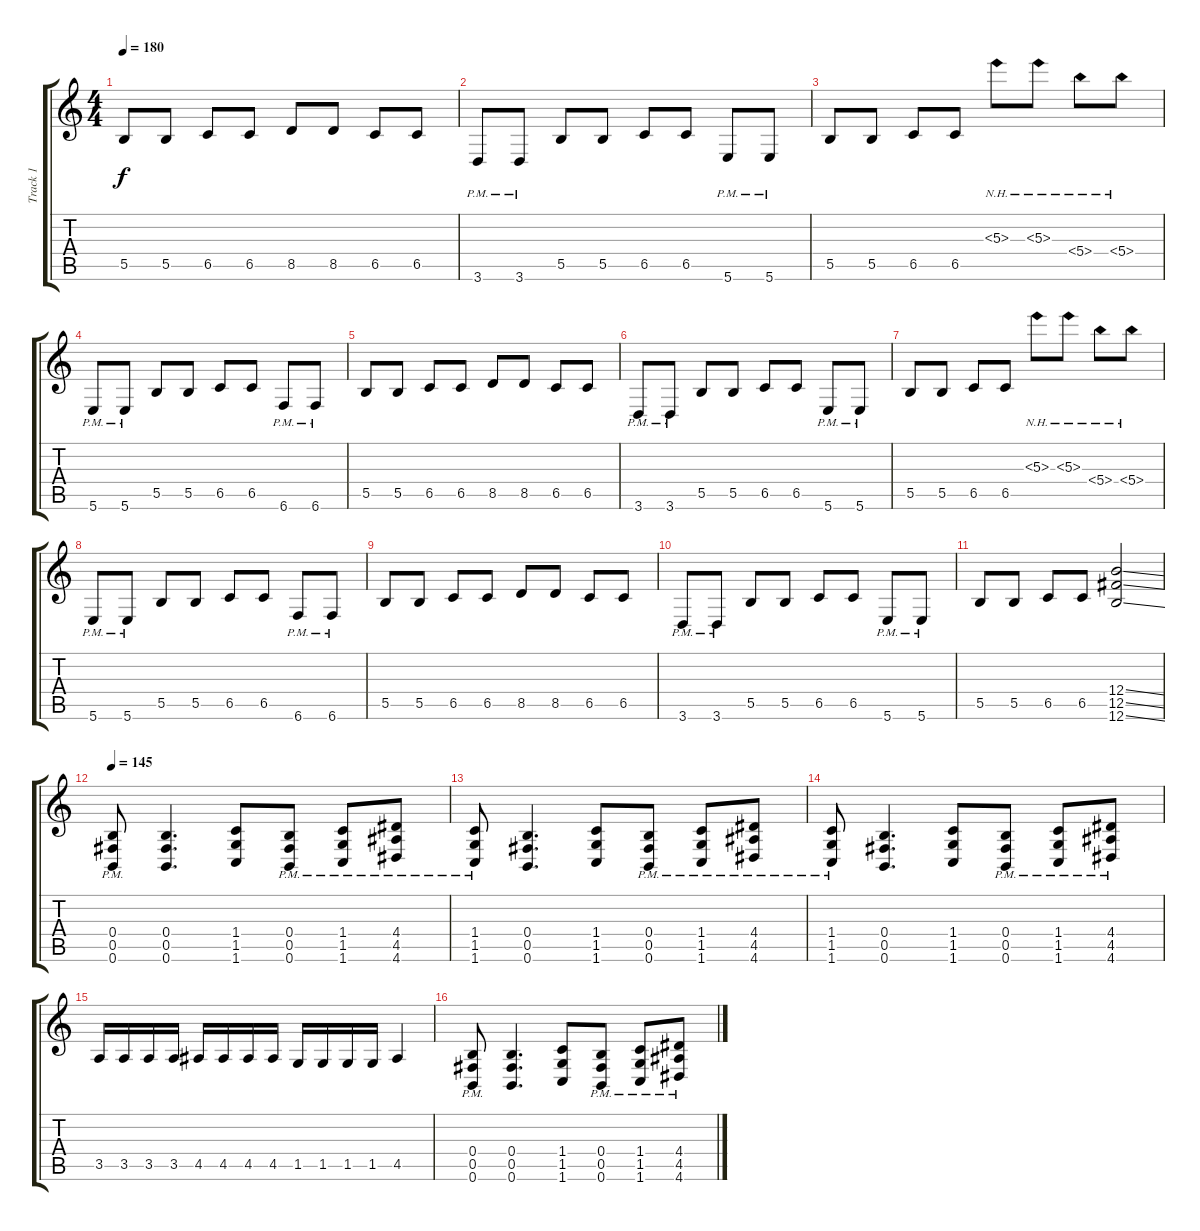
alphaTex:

\track ("Track 1" "Track 1") {instrument distortionguitar}
\staff {score tabs}
\tuning (Db4 Ab3 E3 B2 Gb2 B1) {hide}
\ts (4 4)
\tempo 180
\clef g2
\ks c
5.5.8{dy f} 5.5.8 6.5.8 6.5.8 8.5.8 8.5.8 6.5.8 6.5.8 |
3.6{pm}.8 3.6{pm}.8 5.5.8 5.5.8 6.5.8 6.5.8 5.6{pm}.8 5.6{pm}.8 |
5.5.8 5.5.8 6.5.8 6.5.8 5.3{nh}.8 5.3{nh}.8 5.4{nh}.8 5.4{nh}.8 |
5.6{pm}.8 5.6{pm}.8 5.5.8 5.5.8 6.5.8 6.5.8 6.6{pm}.8 6.6{pm}.8 |
5.5.8 5.5.8 6.5.8 6.5.8 8.5.8 8.5.8 6.5.8 6.5.8 |
3.6{pm}.8 3.6{pm}.8 5.5.8 5.5.8 6.5.8 6.5.8 5.6{pm}.8 5.6{pm}.8 |
5.5.8 5.5.8 6.5.8 6.5.8 5.3{nh}.8 5.3{nh}.8 5.4{nh}.8 5.4{nh}.8 |
5.6{pm}.8 5.6{pm}.8 5.5.8 5.5.8 6.5.8 6.5.8 6.6{pm}.8 6.6{pm}.8 |
5.5.8 5.5.8 6.5.8 6.5.8 8.5.8 8.5.8 6.5.8 6.5.8 |
3.6{pm}.8 3.6{pm}.8 5.5.8 5.5.8 6.5.8 6.5.8 5.6{pm}.8 5.6{pm}.8 |
5.5.8 5.5.8 6.5.8 6.5.8 (12.4{ss} 12.5{ss} 12.6{ss}).2 |
\tempo 145
(0.4{pm} 0.5{pm} 0.6{pm}).8 (0.4 0.5 0.6).4{d} (1.4 1.5 1.6).8 (0.4{pm} 0.5{pm} 0.6{pm}).8 (1.4{pm} 1.5{pm} 1.6{pm}).8 (4.4{pm} 4.5{pm} 4.6{pm}).8 |
(1.4{pm} 1.5{pm} 1.6{pm}).8 (0.4 0.5 0.6).4{d} (1.4 1.5 1.6).8 (0.4{pm} 0.5{pm} 0.6{pm}).8 (1.4{pm} 1.5{pm} 1.6{pm}).8 (4.4{pm} 4.5{pm} 4.6{pm}).8 |
(1.4{pm} 1.5{pm} 1.6{pm}).8 (0.4 0.5 0.6).4{d} (1.4 1.5 1.6).8 (0.4{pm} 0.5{pm} 0.6{pm}).8 (1.4{pm} 1.5{pm} 1.6{pm}).8 (4.4{pm} 4.5{pm} 4.6{pm}).8 |
3.5.16 3.5.16 3.5.16 3.5.16 4.5.16 4.5.16 4.5.16 4.5.16 1.5.16 1.5.16 1.5.16 1.5.16 4.5.4 |
(0.4{pm} 0.5{pm} 0.6{pm}).8 (0.4 0.5 0.6).4{d} (1.4 1.5 1.6).8 (0.4{pm} 0.5{pm} 0.6{pm}).8 (1.4{pm} 1.5{pm} 1.6{pm}).8 (4.4{pm} 4.5{pm} 4.6{pm}).8
